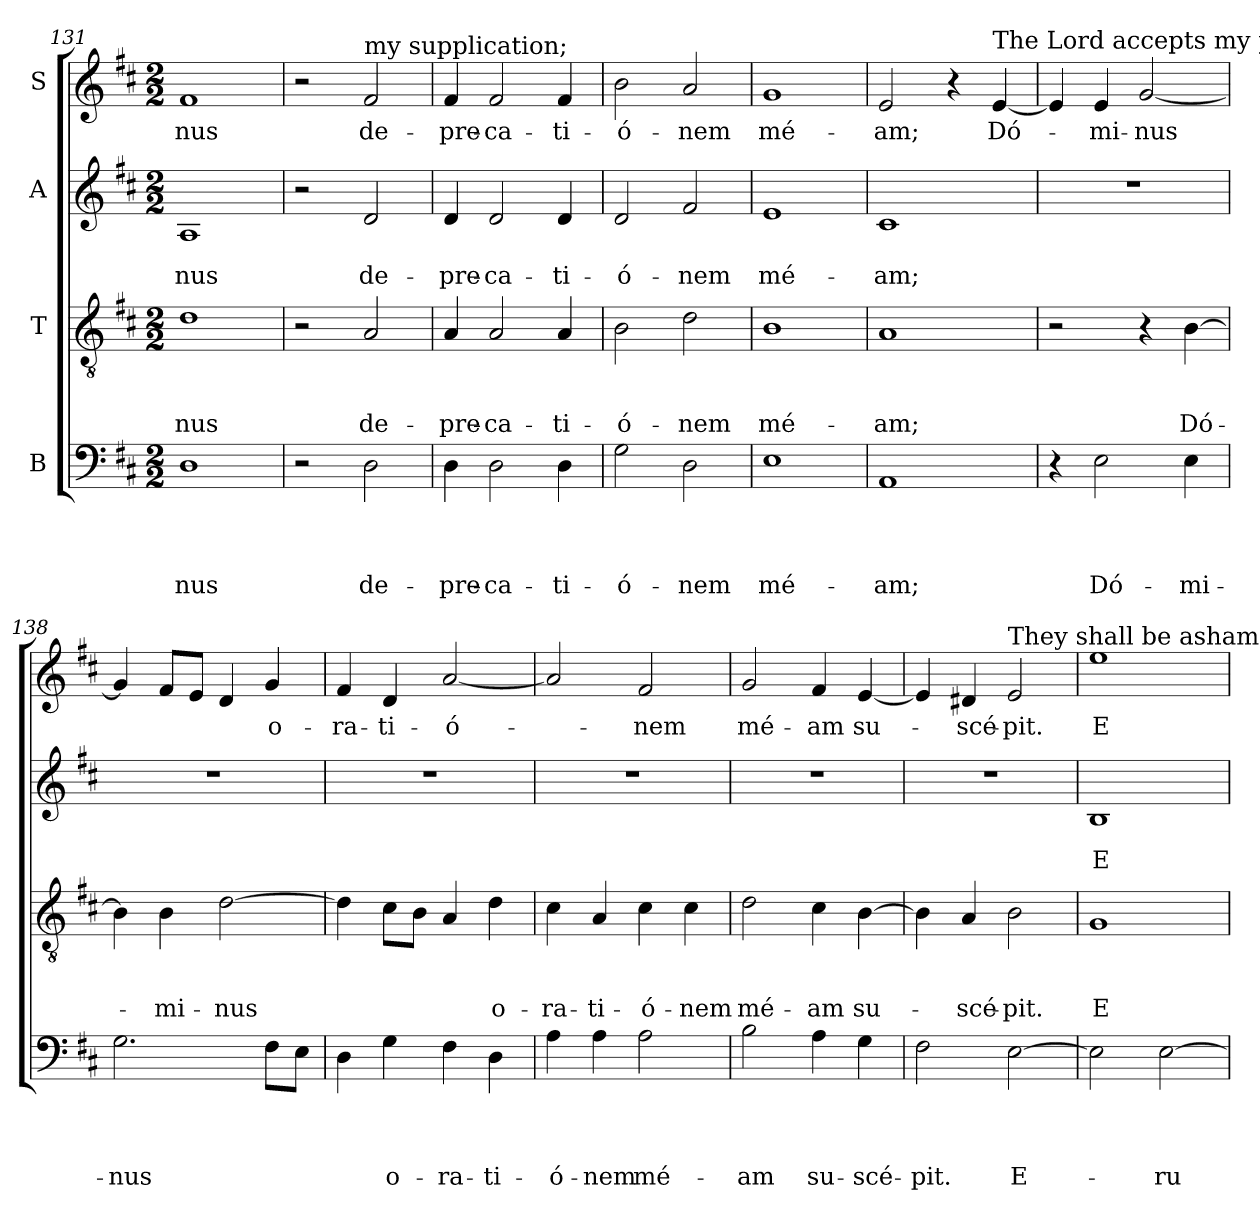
**kern	**text	**text	**text	**text	**kern	**text	**text	**text	**kern	**text	**text	**kern	**text
*part4	*part4	*part4	*part4	*part4	*part3	*part3	*part3	*part3	*part2	*part2	*part2	*part1	*part1
*staff4	*staff4	*staff4	*staff4	*staff4	*staff3	*staff3	*staff3	*staff3	*staff2	*staff2	*staff2	*staff1	*staff1
*I"B	*	*	*	*	*I"T	*	*	*	*I"A	*	*	*I"S	*
*clefF4	*	*	*	*	*clefGv2	*	*	*	*clefG2	*	*	*clefG2	*
*k[f#c#]	*	*	*	*	*k[f#c#]	*	*	*	*k[f#c#]	*	*	*k[f#c#]	*
*D:	*	*	*	*	*D:	*	*	*	*D:	*	*	*D:	*
*M2/2	*	*	*	*	*M2/2	*	*	*	*M2/2	*	*	*M2/2	*
=131	=131	=131	=131	=131	=131	=131	=131	=131	=131	=131	=131	=131	=131
!	!	!	!	!LO:LY:b	!	!	!	!LO:LY:b	!	!	!LO:LY:b	!	!LO:LY:b
1D	.	.	.	-nus	1d	.	.	-nus	1A	.	-nus	1f#	-nus
=132	=132	=132	=132	=132	=132	=132	=132	=132	=132	=132	=132	=132	=132
2r	.	.	.	.	2r	.	.	.	2r	.	.	2r	.
!	!	!	!	!	!	!	!	!	!	!	!	!LO:TX:a:t=my supplication;	!
!	!	!	!	!LO:LY:b	!	!	!	!LO:LY:b	!	!	!LO:LY:b	!	!LO:LY:b
2D\	.	.	.	de-	2A/	.	.	de-	2d/	.	de-	2f#/	de-
=133	=133	=133	=133	=133	=133	=133	=133	=133	=133	=133	=133	=133	=133
!	!	!	!	!LO:LY:b	!	!	!	!LO:LY:b	!	!	!LO:LY:b	!	!LO:LY:b
4D\	.	.	.	-pre-	4A/	.	.	-pre-	4d/	.	-pre-	4f#/	-pre-
!	!	!	!	!LO:LY:b	!	!	!	!LO:LY:b	!	!	!LO:LY:b	!	!LO:LY:b
2D\	.	.	.	-ca-	2A/	.	.	-ca-	2d/	.	-ca-	2f#/	-ca-
!	!	!	!	!LO:LY:b	!	!	!	!LO:LY:b	!	!	!LO:LY:b	!	!LO:LY:b
4D\	.	.	.	-ti-	4A/	.	.	-ti-	4d/	.	-ti-	4f#/	-ti-
!!LO:PB:g=z
=134	=134	=134	=134	=134	=134	=134	=134	=134	=134	=134	=134	=134	=134
!	!	!	!	!LO:LY:b	!	!	!	!LO:LY:b	!	!	!LO:LY:b	!	!LO:LY:b
2G\	.	.	.	-ó-	2B\	.	.	-ó-	2d/	.	-ó-	2b\	-ó-
!	!	!	!	!LO:LY:b	!	!	!	!LO:LY:b	!	!	!LO:LY:b	!	!LO:LY:b
2D\	.	.	.	-nem	2d\	.	.	-nem	2f#/	.	-nem	2a/	-nem
=135	=135	=135	=135	=135	=135	=135	=135	=135	=135	=135	=135	=135	=135
!	!	!	!	!LO:LY:b	!	!	!	!LO:LY:b	!	!	!LO:LY:b	!	!LO:LY:b
1E	.	.	.	mé-	1B	.	.	mé-	1e	.	mé-	1g	mé-
=136	=136	=136	=136	=136	=136	=136	=136	=136	=136	=136	=136	=136	=136
!	!	!	!	!LO:LY:b	!	!	!	!LO:LY:b	!	!	!LO:LY:b	!	!LO:LY:b
1AA	.	.	.	-am;	1A	.	.	-am;	1c#	.	-am;	2e/	-am;
.	.	.	.	.	.	.	.	.	.	.	.	4r	.
!	!	!	!	!	!	!	!	!	!	!	!	!LO:TX:a:t=The Lord accepts my prayer.	!
!	!	!	!	!	!	!	!	!	!	!	!	!	!LO:LY:b
.	.	.	.	.	.	.	.	.	.	.	.	[4e/	Dó-
=137	=137	=137	=137	=137	=137	=137	=137	=137	=137	=137	=137	=137	=137
4r	.	.	.	.	2r	.	.	.	1r	.	.	4e/]	.
!	!	!	!	!LO:LY:b	!	!	!	!	!	!	!	!	!LO:LY:b
2E\	.	.	.	Dó-	.	.	.	.	.	.	.	4e/	-mi-
!	!	!	!	!	!	!	!	!	!	!	!	!	!LO:LY:b
.	.	.	.	.	4r	.	.	.	.	.	.	[2g/	-nus
!	!	!	!	!LO:LY:b	!	!	!	!LO:LY:b	!	!	!	!	!
4E\	.	.	.	-mi-	[4B\	.	.	Dó-	.	.	.	.	.
=138	=138	=138	=138	=138	=138	=138	=138	=138	=138	=138	=138	=138	=138
!	!	!	!	!LO:LY:b	!	!	!	!	!	!	!	!	!
2.G\	.	.	.	-nus	4B\]	.	.	.	1r	.	.	4g/]	.
!	!	!	!	!	!	!	!	!LO:LY:b	!	!	!	!	!
.	.	.	.	.	4B\	.	.	-mi-	.	.	.	8f#/L	.
.	.	.	.	.	.	.	.	.	.	.	.	8e/J	.
!	!	!	!	!	!	!	!	!LO:LY:b	!	!	!	!	!
.	.	.	.	.	[2d\	.	.	-nus	.	.	.	4d/	.
!	!	!	!	!	!	!	!	!	!	!	!	!	!LO:LY:b
8F#\L	.	.	.	.	.	.	.	.	.	.	.	4g/	o-
8E\J	.	.	.	.	.	.	.	.	.	.	.	.	.
=139	=139	=139	=139	=139	=139	=139	=139	=139	=139	=139	=139	=139	=139
!	!	!	!	!	!	!	!	!	!	!	!	!	!LO:LY:b
4D\	.	.	.	.	4d\]	.	.	.	1r	.	.	4f#/	-ra-
!	!	!	!	!LO:LY:b	!	!	!	!	!	!	!	!	!LO:LY:b
4G\	.	.	.	o-	8c#\L	.	.	.	.	.	.	4d/	-ti-
.	.	.	.	.	8B\J	.	.	.	.	.	.	.	.
!	!	!	!	!LO:LY:b	!	!	!	!	!	!	!	!	!LO:LY:b
4F#\	.	.	.	-ra-	4A/	.	.	.	.	.	.	[2a/	-ó-
!	!	!	!	!LO:LY:b	!	!	!	!LO:LY:b	!	!	!	!	!
4D\	.	.	.	-ti-	4d\	.	.	o-	.	.	.	.	.
!!LO:LB:g=z
=140	=140	=140	=140	=140	=140	=140	=140	=140	=140	=140	=140	=140	=140
!	!	!	!	!LO:LY:b	!	!	!	!LO:LY:b	!	!	!	!	!
4A\	.	.	.	-ó-	4c#\	.	.	-ra-	1r	.	.	2a/]	.
!	!	!	!	!LO:LY:b	!	!	!	!LO:LY:b	!	!	!	!	!
4A\	.	.	.	-nem	4A/	.	.	-ti-	.	.	.	.	.
!	!	!	!	!LO:LY:b	!	!	!	!LO:LY:b	!	!	!	!	!LO:LY:b
2A\	.	.	.	mé-	4c#\	.	.	-ó-	.	.	.	2f#/	-nem
!	!	!	!	!	!	!	!	!LO:LY:b	!	!	!	!	!
.	.	.	.	.	4c#\	.	.	-nem	.	.	.	.	.
=141	=141	=141	=141	=141	=141	=141	=141	=141	=141	=141	=141	=141	=141
!	!	!	!	!LO:LY:b	!	!	!	!LO:LY:b	!	!	!	!	!LO:LY:b
2B\	.	.	.	-am	2d\	.	.	mé-	1r	.	.	2g/	mé-
!	!	!	!	!LO:LY:b	!	!	!	!LO:LY:b	!	!	!	!	!LO:LY:b
4A\	.	.	.	su-	4c#\	.	.	-am	.	.	.	4f#/	-am
!	!	!	!	!LO:LY:b	!	!	!	!LO:LY:b	!	!	!	!	!LO:LY:b
4G\	.	.	.	-scé-	[4B\	.	.	su-	.	.	.	[4e/	su-
=142	=142	=142	=142	=142	=142	=142	=142	=142	=142	=142	=142	=142	=142
!	!	!	!	!LO:LY:b	!	!	!	!	!	!	!	!	!
2F#\	.	.	.	-pit.	4B\]	.	.	.	1r	.	.	4e/]	.
!	!	!	!	!	!	!	!	!LO:LY:b	!	!	!	!	!LO:LY:b
.	.	.	.	.	4A/	.	.	-scé-	.	.	.	4d#i/	-scé-
!	!	!	!	!	!	!	!	!	!	!	!	!LO:TX:a:t=They shall be ashamed and troubled,	!
!	!	!	!	!LO:LY:b	!	!	!	!LO:LY:b	!	!	!	!	!LO:LY:b
[2E\	.	.	.	E-	2B\	.	.	-pit.	.	.	.	2e/	-pit.
=143	=143	=143	=143	=143	=143	=143	=143	=143	=143	=143	=143	=143	=143
!	!	!	!	!	!	!	!	!LO:LY:b	!	!	!LO:LY:b	!	!LO:LY:b
2E\]	.	.	.	.	1G	.	.	E-	1B	.	E-	1ee	E-
!	!	!	!	!LO:LY:b	!	!	!	!	!	!	!	!	!
[2E\	.	.	.	-ru-	.	.	.	.	.	.	.	.	.
=	=	=	=	=	=	=	=	=	=	=	=	=	=
*-	*-	*-	*-	*-	*-	*-	*-	*-	*-	*-	*-	*-	*-
